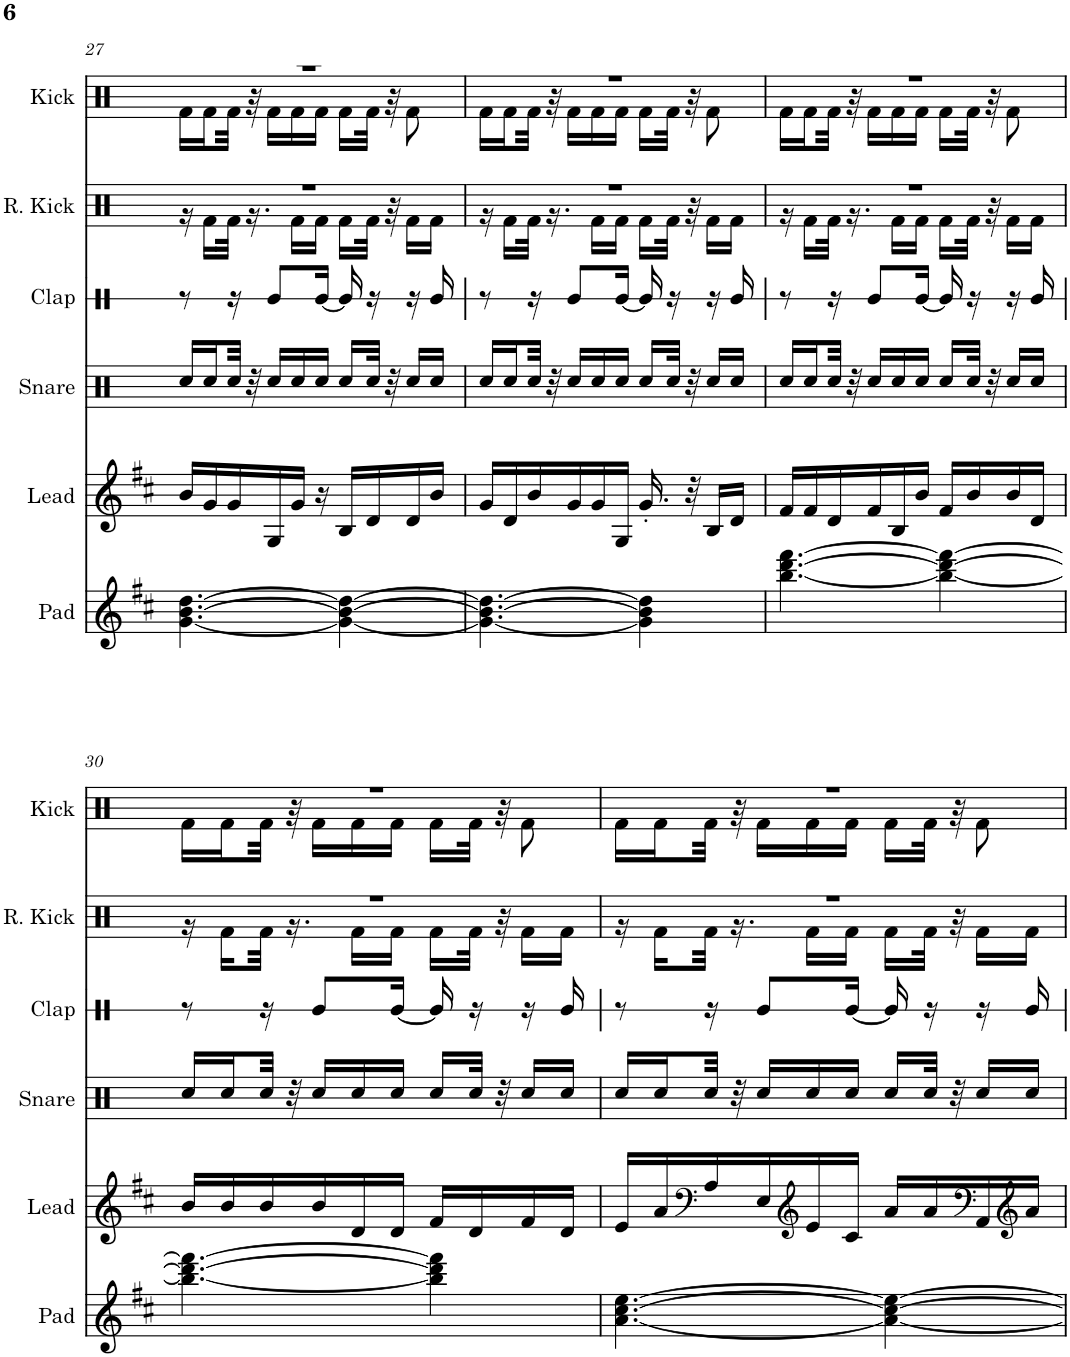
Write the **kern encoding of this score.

**kern	**kern	**kern	**kern	**kern	**kern
*part6	*part5	*part4	*part3	*part2	*part1
*staff6	*staff5	*staff4	*staff3	*staff2	*staff1
*I"Pad	*I"Lead	*I"Snare	*I"Clap	*I"Reverb Kick	*I"Kick
*I'Pad	*I'Lead	*I'Snare	*I'Clap	*I'R. Kick	*I'Kick
!!LO:PB:g=z
*clefG2	*clefG2	*clefX	*clefX	*clefX	*clefX
*k[f#c#]	*k[f#c#]	*k[f#c#]	*k[f#c#]	*k[f#c#]	*k[f#c#]
*M5/8	*M5/8	*M5/8	*M5/8	*M5/8	*M5/8
=27	=27	=27	=27	=27	=27
*	*	*	*	*^	*^
[4.g\ [4.b\ [4.dd\	16b/LL	16Rcc/LL	8r	8%5r	16r	8%5r	16Rf\LL
.	16g/	16Rcc/	.	.	16Rf\LL	.	16Rf\
.	16g/	32Rcc/JJk	16r	.	32Rf\JJk	.	32Rf\JJk
.	.	32r	.	.	16.r	.	32r
.	16G/	16Rcc/LL	8Re/L	.	.	.	16Rf\LL
.	16g/JJ	16Rcc/	.	.	16Rf\LL	.	16Rf\
.	16r	16Rcc/JJ	[16Re/Jk	.	16Rf\JJ	.	16Rf\JJ
4g\_ 4b\_ 4dd\_	16B/LL	16Rcc/LL	16Re/]	.	16Rf\LL	.	16Rf\LL
.	16d/	32Rcc/JJk	16r	.	32Rf\JJk	.	32Rf\JJk
.	.	32r	.	.	32r	.	32r
.	16d/	16Rcc/LL	16r	.	16Rf\LL	.	8Rf\
.	16b/JJ	16Rcc/JJ	16Re/	.	16Rf\JJ	.	.
=28	=28	=28	=28	=28	=28	=28	=28
4.g\_ 4.b\_ 4.dd\_	16g/LL	16Rcc/LL	8r	8%5r	16r	8%5r	16Rf\LL
.	16d/	16Rcc/	.	.	16Rf\LL	.	16Rf\
.	16b/	32Rcc/JJk	16r	.	32Rf\JJk	.	32Rf\JJk
.	.	32r	.	.	16.r	.	32r
.	16g/	16Rcc/LL	8Re/L	.	.	.	16Rf\LL
.	16g/	16Rcc/	.	.	16Rf\LL	.	16Rf\
.	16G/JJ	16Rcc/JJ	[16Re/Jk	.	16Rf\JJ	.	16Rf\JJ
4g\] 4b\] 4dd\]	16.g'/	16Rcc/LL	16Re/]	.	16Rf\LL	.	16Rf\LL
.	.	32Rcc/JJk	16r	.	32Rf\JJk	.	32Rf\JJk
.	32r	32r	.	.	32r	.	32r
.	16B/LL	16Rcc/LL	16r	.	16Rf\LL	.	8Rf\
.	16d/JJ	16Rcc/JJ	16Re/	.	16Rf\JJ	.	.
=29	=29	=29	=29	=29	=29	=29	=29
[4.bb\ [4.ddd\ [4.fff#\	16f#/LL	16Rcc/LL	8r	8%5r	16r	8%5r	16Rf\LL
.	16f#/	16Rcc/	.	.	16Rf\LL	.	16Rf\
.	16d/	32Rcc/JJk	16r	.	32Rf\JJk	.	32Rf\JJk
.	.	32r	.	.	16.r	.	32r
.	16f#/	16Rcc/LL	8Re/L	.	.	.	16Rf\LL
.	16B/	16Rcc/	.	.	16Rf\LL	.	16Rf\
.	16b/JJ	16Rcc/JJ	[16Re/Jk	.	16Rf\JJ	.	16Rf\JJ
4bb\_ 4ddd\_ 4fff#\_	16f#/LL	16Rcc/LL	16Re/]	.	16Rf\LL	.	16Rf\LL
.	16b/	32Rcc/JJk	16r	.	32Rf\JJk	.	32Rf\JJk
.	.	32r	.	.	32r	.	32r
.	16b/	16Rcc/LL	16r	.	16Rf\LL	.	8Rf\
.	16d/JJ	16Rcc/JJ	16Re/	.	16Rf\JJ	.	.
!!LO:LB:g=z	!!
=30	=30	=30	=30	=30	=30	=30	=30
4.bb\_ 4.ddd\_ 4.fff#\_	16b/LL	16Rcc/LL	8r	8%5r	16r	8%5r	16Rf\LL
.	16b/	16Rcc/	.	.	16Rf\LL	.	16Rf\
.	16b/	32Rcc/JJk	16r	.	32Rf\JJk	.	32Rf\JJk
.	.	32r	.	.	16.r	.	32r
.	16b/	16Rcc/LL	8Re/L	.	.	.	16Rf\LL
.	16d/	16Rcc/	.	.	16Rf\LL	.	16Rf\
.	16d/JJ	16Rcc/JJ	[16Re/Jk	.	16Rf\JJ	.	16Rf\JJ
4bb\] 4ddd\] 4fff#\]	16f#/LL	16Rcc/LL	16Re/]	.	16Rf\LL	.	16Rf\LL
.	16d/	32Rcc/JJk	16r	.	32Rf\JJk	.	32Rf\JJk
.	.	32r	.	.	32r	.	32r
.	16f#/	16Rcc/LL	16r	.	16Rf\LL	.	8Rf\
.	16d/JJ	16Rcc/JJ	16Re/	.	16Rf\JJ	.	.
=31	=31	=31	=31	=31	=31	=31	=31
[4.a\ [4.cc#\ [4.ee\	16e/LL	16Rcc/LL	8r	8%5r	16r	8%5r	16Rf\LL
.	16a/	16Rcc/	.	.	16Rf\LL	.	16Rf\
*	*clefF4	*	*	*	*	*	*
.	16A/	32Rcc/JJk	16r	.	32Rf\JJk	.	32Rf\JJk
.	.	32r	.	.	16.r	.	32r
.	16E/	16Rcc/LL	8Re/L	.	.	.	16Rf\LL
*	*clefG2	*	*	*	*	*	*
.	16e/	16Rcc/	.	.	16Rf\LL	.	16Rf\
.	16c#/JJ	16Rcc/JJ	[16Re/Jk	.	16Rf\JJ	.	16Rf\JJ
4a\_ 4cc#\_ 4ee\_	16a/LL	16Rcc/LL	16Re/]	.	16Rf\LL	.	16Rf\LL
.	16a/	32Rcc/JJk	16r	.	32Rf\JJk	.	32Rf\JJk
.	.	32r	.	.	32r	.	32r
*	*clefF4	*	*	*	*	*	*
.	16AA/	16Rcc/LL	16r	.	16Rf\LL	.	8Rf\
*	*clefG2	*	*	*	*	*	*
.	16a/JJ	16Rcc/JJ	16Re/	.	16Rf\JJ	.	.
*	*	*	*	*v	*v	*	*
*	*	*	*	*	*v	*v
=	=	=	=	=	=
*-	*-	*-	*-	*-	*-
